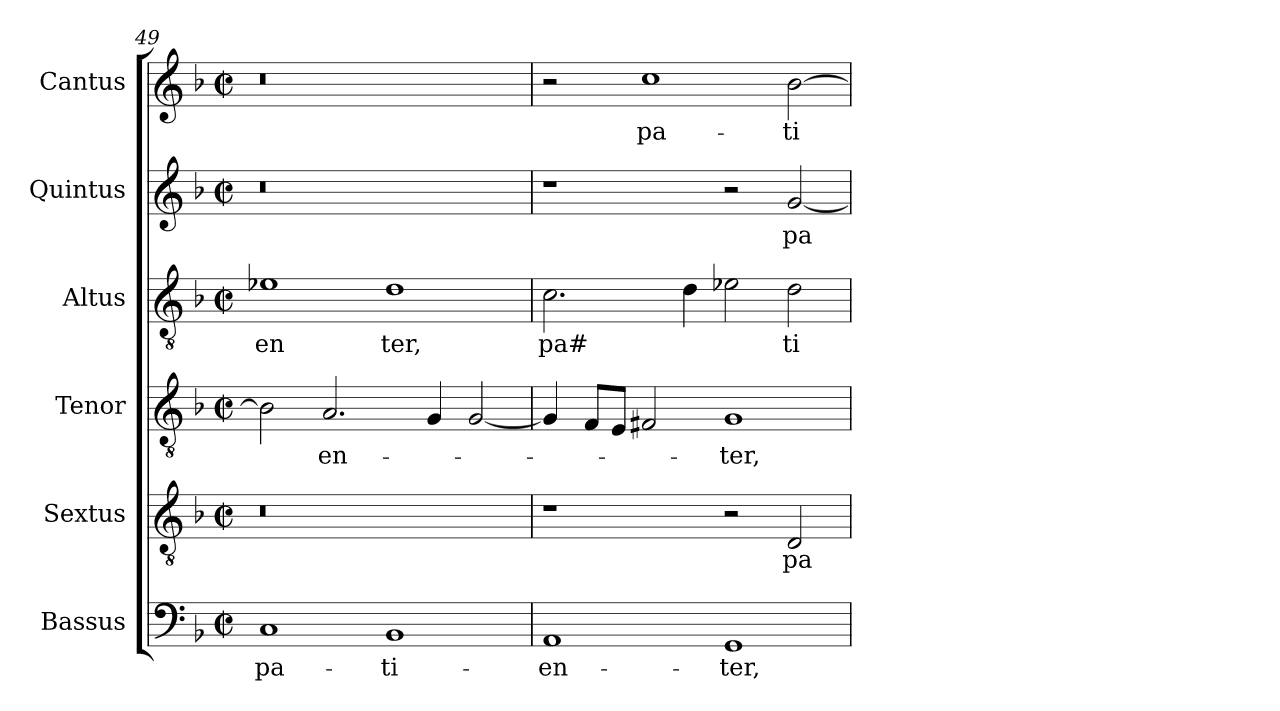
**kern	**text	**kern	**text	**kern	**text	**kern	**text	**kern	**text	**kern	**text
*part6	*part6	*part5	*part5	*part4	*part4	*part3	*part3	*part2	*part2	*part1	*part1
*staff6	*staff6	*staff5	*staff5	*staff4	*staff4	*staff3	*staff3	*staff2	*staff2	*staff1	*staff1
*I"Bassus	*	*I"Sextus	*	*I"Tenor	*	*I"Altus	*	*I"Quintus	*	*I"Cantus	*
*clefF4	*	*clefGv2	*	*clefGv2	*	*clefGv2	*	*clefG2	*	*clefG2	*
*k[b-]	*	*k[b-]	*	*k[b-]	*	*k[b-]	*	*k[b-]	*	*k[b-]	*
*F:	*	*F:	*	*F:	*	*F:	*	*F:	*	*F:	*
*M2/2	*	*M2/2	*	*M2/2	*	*M2/2	*	*M2/2	*	*M2/2	*
*met(c|)	*	*met(c|)	*	*met(c|)	*	*met(c|)	*	*met(c|)	*	*met(c|)	*
=49	=49	=49	=49	=49	=49	=49	=49	=49	=49	=49	=49
!	!LO:LY:b:cj	!	!	!	!	!	!LO:LY:b:cj	!	!	!	!
1C	pa-	0r	.	2B-\]	.	1e-X	en	0r	.	0r	.
!	!	!	!	!	!LO:LY:b:cj	!	!	!	!	!	!
.	.	.	.	2.A/	-en-	.	.	.	.	.	.
!	!LO:LY:b:cj	!	!	!	!	!	!LO:LY:b:cj	!	!	!	!
1BB-	-ti-	.	.	.	.	1d	ter,	.	.	.	.
.	.	.	.	4G/	.	.	.	.	.	.	.
.	.	.	.	[<2G/	.	.	.	.	.	.	.
=50	=50	=50	=50	=50	=50	=50	=50	=50	=50	=50	=50
!	!LO:LY:b:cj	!	!	!	!	!	!LO:LY:b	!	!	!	!
1AA	-en-	1r	.	4G/]	.	2.c\	pa#	1r	.	2r	.
.	.	.	.	8F/L	.	.	.	.	.	.	.
.	.	.	.	8E/J	.	.	.	.	.	.	.
!	!	!	!	!	!	!	!	!	!	!	!LO:LY:b:cj
.	.	.	.	2F#/	.	.	.	.	.	1cc	pa-
.	.	.	.	.	.	4d\	.	.	.	.	.
!	!LO:LY:b:cj	!	!	!	!LO:LY:b:cj	!	!	!	!	!	!
1GG	-ter,	2r	.	1G	-ter,	2e-X\	.	2r	.	.	.
!	!	!	!LO:LY:b:cj	!	!	!	!LO:LY:b:cj	!	!LO:LY:b:cj	!	!LO:LY:b:cj
.	.	2D/	pa-	.	.	2d\	ti	[>2g/	pa	[>2b-\	-ti-
=	=	=	=	=	=	=	=	=	=	=	=
*-	*-	*-	*-	*-	*-	*-	*-	*-	*-	*-	*-
